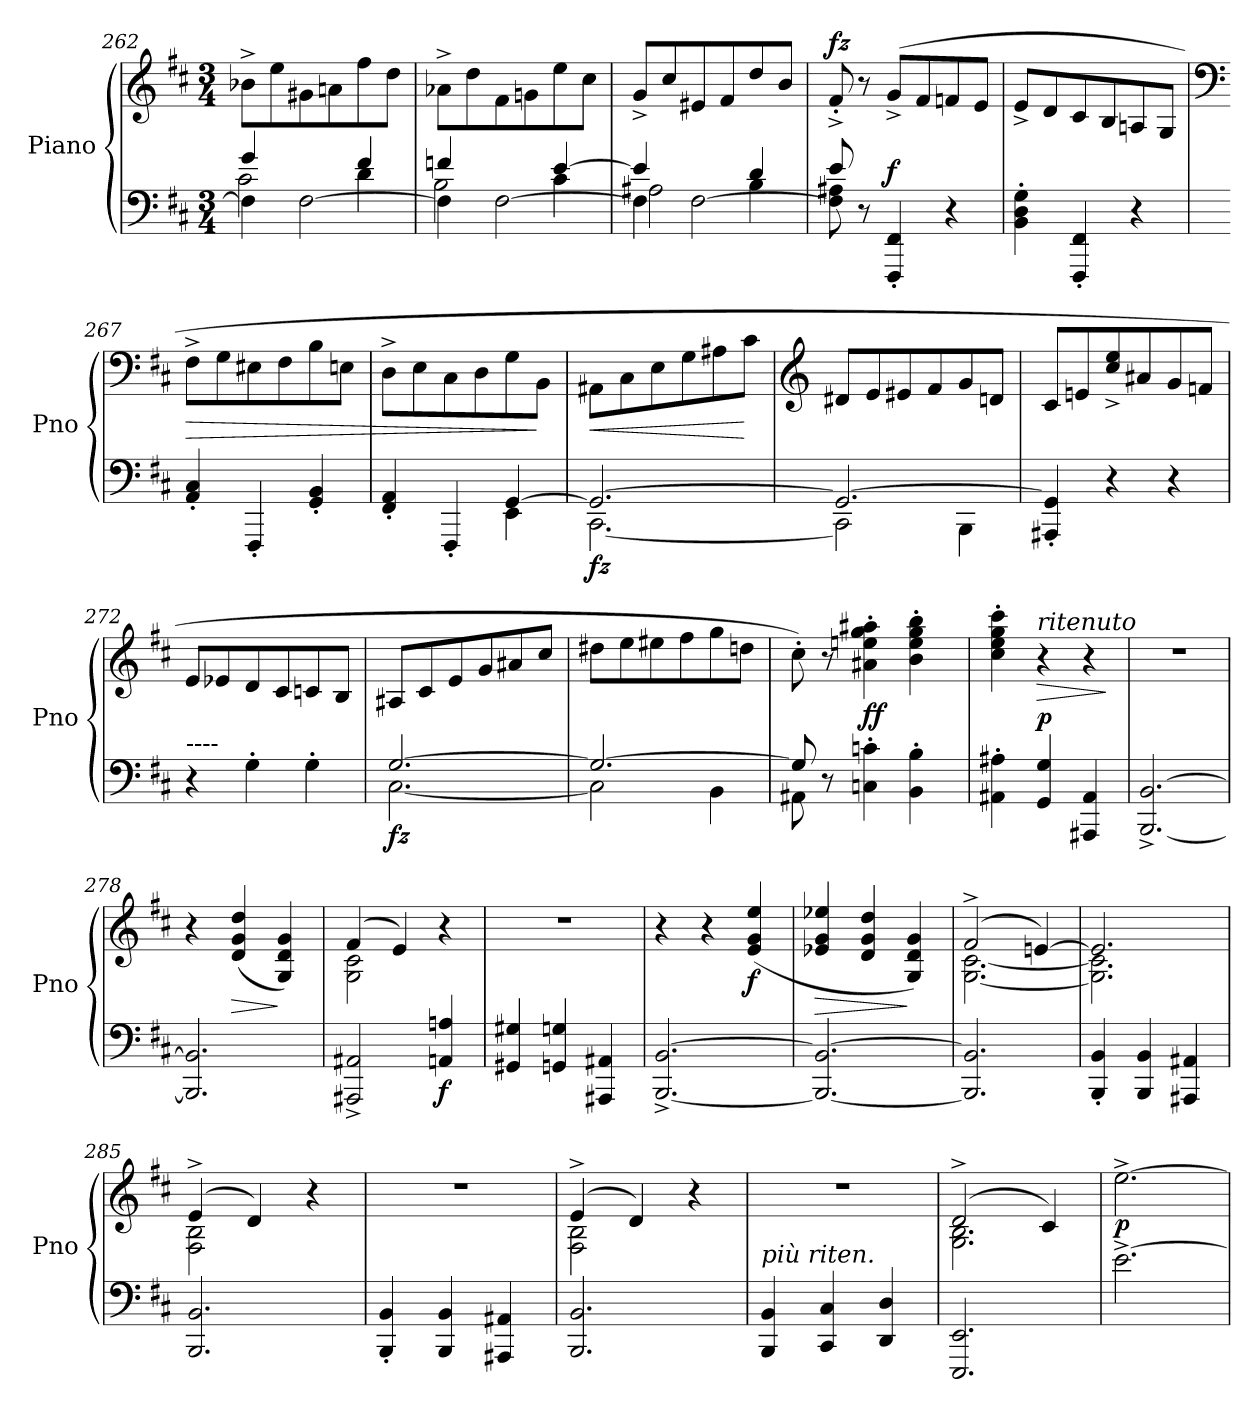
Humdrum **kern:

**kern	**kern	**dynam
*part1	*part1	*part1
*staff2	*staff1	*staff1/2
*I"Piano	*	*
*I'Pno	*	*
*clefF4	*clefG2	*
*k[f#c#]	*k[f#c#]	*
*M3/4	*M3/4	*
=262	=262	=262
*^	*	*
*	*^	*	*
4F#\]	2c#\	4g/	8b-X^\L	.
.	.	.	8ee\	.
[2F#\	.	4rAyy	8g#X\	.
.	.	.	8an\	.
.	4d\	4f#/	8ff#\	.
.	.	.	8dd\J	.
=263	=263	=263	=263	=263
4F#\]	2B\	4fn/	8a-X^\L	.
.	.	.	8dd\	.
[2F#\	.	4rAyy	8f#\	.
.	.	.	8gn\	.
.	4c#\	[4e/	8ee\	.
.	.	.	8cc#\J	.
=264	=264	=264	=264	=264
4F#\]	2A#X\	4e/]	8g^/L	.
.	.	.	8cc#/	.
[2F#\	.	4rAyy	8e#X/	.
.	.	.	8f#/	.
.	4B\	4d/	8dd/	.
.	.	.	8b/J	.
*	*v	*v	*	*
=265	=265	=265	=265
!	!	!	!LO:DY:a
8F#\] 8A#X\	8e/	8f#'^/	fz
8r	2ryy	8r	.
!	!	!	!LO:DY:a=2
4FFF#/' 4FF#/'	.	(8g^/L	f
.	.	8f#/	.
4r	.	8fn/	.
.	8ryy	8e/J	.
*v	*v	*	*
!!LO:PB:g=z
=266	=266	=266
4BB\' 4D\' 4G\'	8e^/L	.
.	8d/	.
4FFF#/' 4FF#/'	8c#/	.
.	8B/	.
4r	8An/	.
.	8G/J	.
=267	=267	=267
*	*clefF4	*
!	!	!LO:HP:b
4AA/' 4C#/'	8F#^\L	>
.	8G\	.
4FFF#'/	8E#X\	.
.	8F#\	.
4GG/' 4BB/'	8B\	.
.	8En\J	.
=268	=268	=268
*^	*	*
4FF#/' 4AA/'	2ryy	8D^\L	.
.	.	8E\	.
4FFF#'/	.	8C#\	.
.	.	8D\	.
[4GG/	4EE\	8G\	.
.	.	8BB\J	]
=269	=269	=269	=269
!	!	!	!LO:HP:b
!	!	!	!LO:DY:n=1:b=2
2.GG/_	[2.CC#\	8AA#X\L	< fz
.	.	8C#\	.
.	.	8E\	.
.	.	8G\	.
.	.	8A#X\	.
.	.	8c#\J	[
=270	=270	=270	=270
*	*	*clefG2	*
!	!	!	!LO:DY:a=2
2.GG/_	2CC#\]	8d#X/L	other-dynamics
.	.	8e/	.
.	.	8e#X/	.
.	.	8f#/	.
.	4BBB\	8g/	.
.	.	8dn/J	.
*v	*v	*	*
!!LO:LB:g=z
=271	=271	=271
4AAA#X/' 4GG/]'	8c#/L	.
.	8en/	.
4r	8cc#/^ 8ee/^	.
.	8a#X/	.
4r	8g/	.
.	8fn/J	.
!!LO:LB:g=z
=272	=272	=272
!LO:TX:a:t=----	!	!
4r	8e/L	.
.	8e-X/	.
4G'\	8d/	.
.	8c#/	.
4G'\	8cn/	.
.	8B/J	.
=273	=273	=273
*^	*	*
!	!	!	!LO:DY:b=2
[2.G/	[2.C#\	8A#X/L	fz
.	.	8c#/	.
.	.	8e/	.
.	.	8g/	.
.	.	8a#X/	.
.	.	8cc#/J	.
=274	=274	=274	=274
2.G/_	2C#\]	8dd#X\L	.
.	.	8ee\	.
.	.	8ee#X\	.
.	.	8ff#\	.
.	4BB\	8gg\	.
.	.	8ddn\J	.
=275	=275	=275	=275
8G/]	8AA#X\	8cc#'\)	.
8r	2ryy	8r	.
!	!	!	!LO:DY:a=2
4Cn\' 4cn\'	.	4a#X\' 4een\' 4gg\' 4aa#X\'	ff
4BB\' 4B\'	.	4b\' 4ee\' 4gg\' 4bb\'	.
.	8ryy	.	.
*v	*v	*	*
=276	=276	=276
4AA#X\' 4A#X\'	4cc#\' 4ee\' 4gg\' 4ccc#\'	.
!	!LO:TX:a:i:t=ritenuto	!
!	!	!LO:HP:b
!	!	!LO:DY:n=1:a=2
4GG/ 4G/	4r	> p
4AAA#X/ 4AA#/	4r	.
.	.	]
=277	=277	=277
[2.BBB/^ [2.BB/^	2.r	.
=278	=278	=278
2.BBB/] 2.BB/]	4r	.
!	!	!LO:HP:b
.	(4d/ 4g/ 4dd/	>
.	4G/ 4d/ 4g/)	]
=279	=279	=279
*	*^	*
2AAA#X/^ 2AA#X/^	(4f#/	2G\ 2c#\	.
.	4e/)	.	.
!	!	!	!LO:DY:b=2
4AAn/ 4An/	4r	4ryy	f
*	*v	*v	*
!!LO:LB:g=z
=280	=280	=280
4GG#X/ 4G#X/	2.r	.
4GGn/ 4Gn/	.	.
4AAA#X/ 4AA#X/	.	.
=281	=281	=281
[2.BBB/^ [2.BB/^	4r	.
.	4r	.
!	!	!LO:DY:b
.	(4e/ 4g/ 4ee/	f
=282	=282	=282
!	!	!LO:HP:b
2.BBB/_ 2.BB/_	4e-X/ 4g/ 4ee-X/	>
.	4d/ 4g/ 4dd/	.
.	4G/ 4d/ 4g/)	]
=283	=283	=283
*	*^	*
2.BBB/] 2.BB/]	(2f#^/	[2.G\ [2.c#\	.
.	[4en/)	.	.
=284	=284	=284	=284
4BBB/' 4BB/'	2.en/]	2.G\] 2.c#\]	.
4BBB/ 4BB/	.	.	.
4AAA#X/ 4AA#X/	.	.	.
=285	=285	=285	=285
!	!	!	!LO:DY:a=2
2.BBB/ 2.BB/	(4e^/	2F#\ 2B\	other-dynamics
.	4d/)	.	.
.	4r	4ryy	.
*	*v	*v	*
=286	=286	=286
4BBB/' 4BB/'	2.r	.
4BBB/ 4BB/	.	.
4AAA#X/ 4AA#X/	.	.
=287	=287	=287
*	*^	*
2.BBB/ 2.BB/	(4e^/	2F#\ 2B\	.
.	4d/)	.	.
.	4r	4ryy	.
=288	=288	=288	=288
!LO:TX:a:i:t=più riten.	!	!	!
*	*v	*v	*
4BBB/ 4BB/	2.r	.
4CC#/ 4C#/	.	.
4DD/ 4D/	.	.
!!LO:LB:g=z
=289	=289	=289
*	*^	*
2.EEE/ 2.EE/	(2d^/	2.G\ 2.B\	.
.	4c#/)	.	.
*	*v	*v	*
=290	=290	=290
!	!	!LO:DY:b
[2.e^\	[2.ee^\	p
=	=	=
*-	*-	*-
